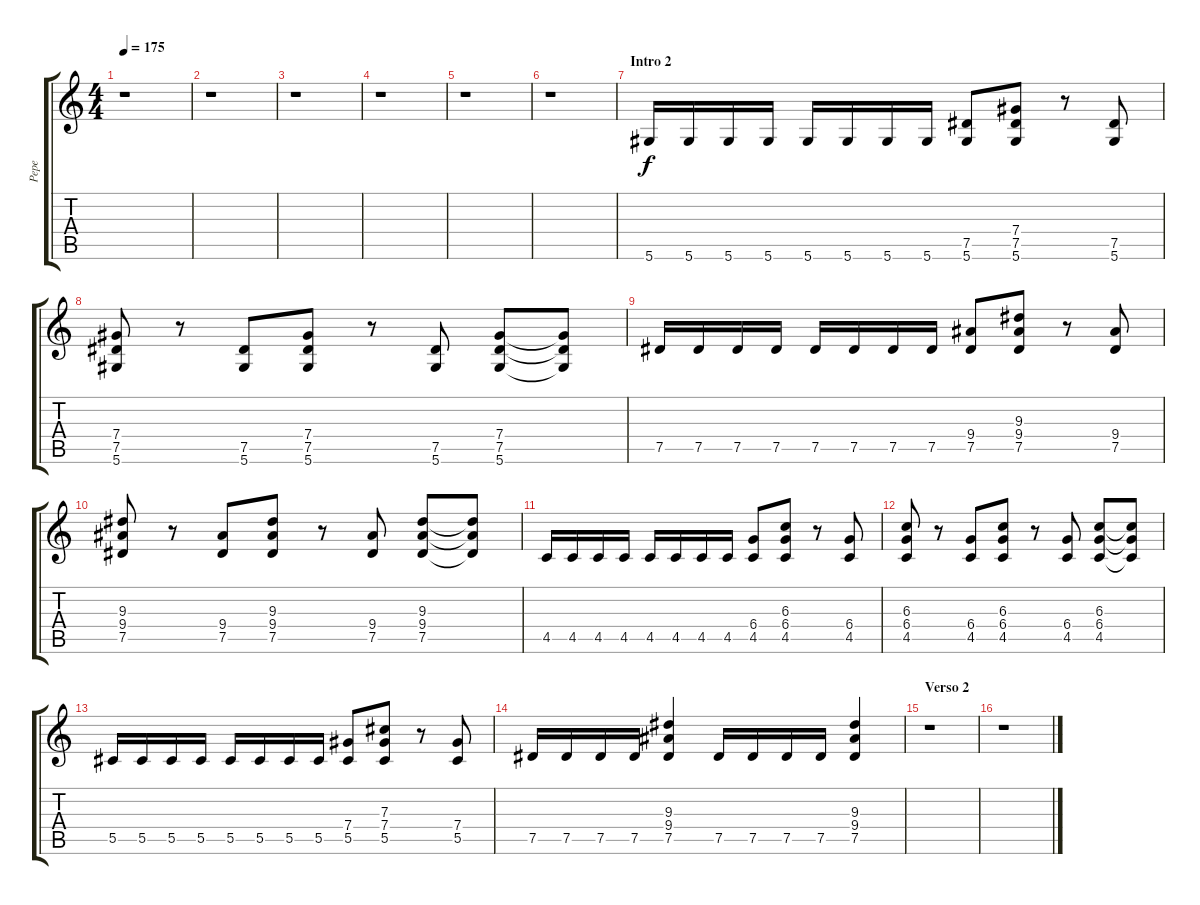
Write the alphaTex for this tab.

\track ("Pepe" "Pepe") {instrument distortionguitar}
\staff {score tabs}
\tuning (Eb4 Bb3 Gb3 Db3 Ab2 Eb2) {hide}
\ts (4 4)
\tempo 175
\clef g2
\ks c
r.1{dy f} |
r.1 |
r.1 |
r.1 |
r.1 |
r.1 |
\section ("" "Intro 2")
5.6.16 5.6.16 5.6.16 5.6.16 5.6.16 5.6.16 5.6.16 5.6.16 (7.5 5.6).8 (7.4 7.5 5.6).8 r.8 (7.5 5.6).8 |
(7.4 7.5 5.6).8 r.8 (7.5 5.6).8 (7.4 7.5 5.6).8 r.8 (7.5 5.6).8 (7.4 7.5 5.6).8 (7.4{t} 7.5{t} 5.6{t}).8 |
7.5.16 7.5.16 7.5.16 7.5.16 7.5.16 7.5.16 7.5.16 7.5.16 (9.4 7.5).8 (9.3 9.4 7.5).8 r.8 (9.4 7.5).8 |
(9.3 9.4 7.5).8 r.8 (9.4 7.5).8 (9.3 9.4 7.5).8 r.8 (9.4 7.5).8 (9.3 9.4 7.5).8 (9.3{t} 9.4{t} 7.5{t}).8 |
4.5.16 4.5.16 4.5.16 4.5.16 4.5.16 4.5.16 4.5.16 4.5.16 (6.4 4.5).8 (6.3 6.4 4.5).8 r.8 (6.4 4.5).8 |
(6.3 6.4 4.5).8 r.8 (6.4 4.5).8 (6.3 6.4 4.5).8 r.8 (6.4 4.5).8 (6.3 6.4 4.5).8 (6.3{t} 6.4{t} 4.5{t}).8 |
5.5.16 5.5.16 5.5.16 5.5.16 5.5.16 5.5.16 5.5.16 5.5.16 (7.4 5.5).8 (7.3 7.4 5.5).8 r.8 (7.4 5.5).8 |
7.5.16 7.5.16 7.5.16 7.5.16 (9.3 9.4 7.5).4 7.5.16 7.5.16 7.5.16 7.5.16 (9.3 9.4 7.5).4 |
\section ("" "Verso 2")
r.1 |
r.1
